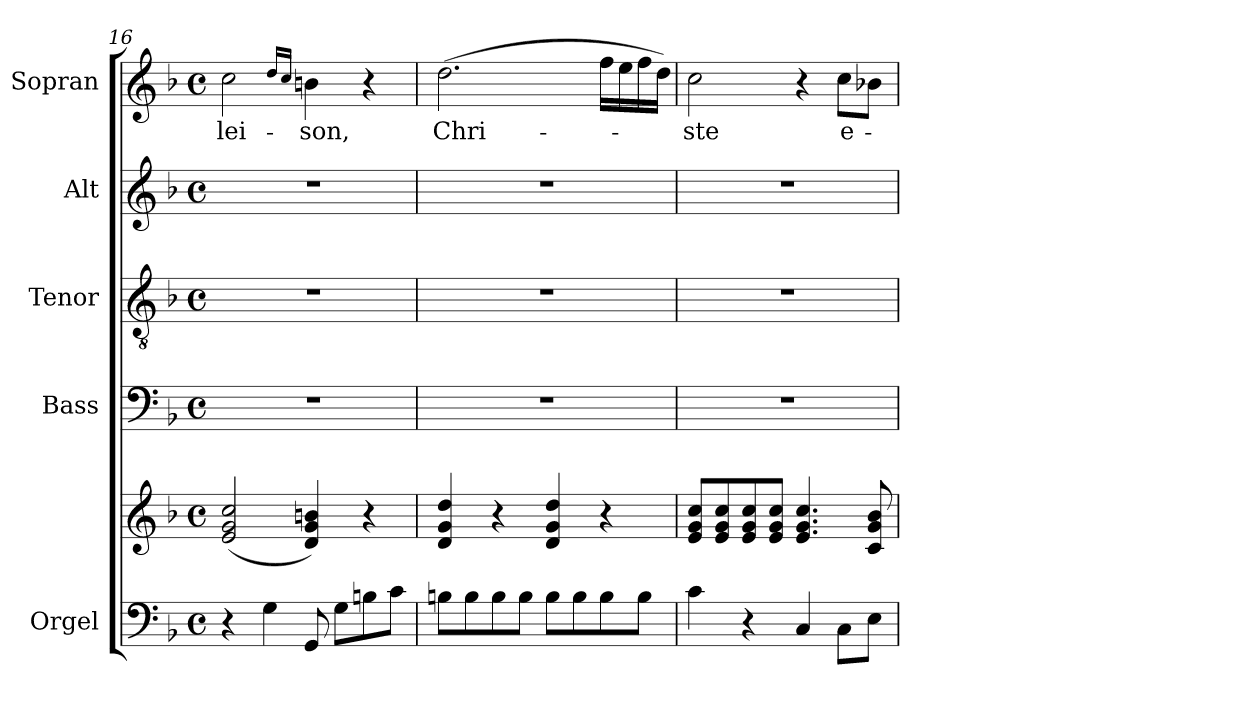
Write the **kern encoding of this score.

**kern	**kern	**kern	**kern	**kern	**kern	**text
*part5	*part5	*part4	*part3	*part2	*part1	*part1
*staff6	*staff5	*staff4	*staff3	*staff2	*staff1	*staff1
*I"Orgel	*	*I"Bass	*I"Tenor	*I"Alt	*I"Sopran	*
*I'Org.	*	*I'B.	*I'T.	*I'A.	*I'S.	*
!!LO:LB:g=z
*clefF4	*clefG2	*clefF4	*clefGv2	*clefG2	*clefG2	*
*k[b-]	*k[b-]	*k[b-]	*k[b-]	*k[b-]	*k[b-]	*
*F:	*F:	*F:	*F:	*F:	*F:	*
*M4/4	*M4/4	*M4/4	*M4/4	*M4/4	*M4/4	*
*met(c)	*met(c)	*met(c)	*met(c)	*met(c)	*met(c)	*
=16	=16	=16	=16	=16	=16	=16
!	!	!	!	!	!	!LO:LY:b
4r	(<2e/ 2g/ 2cc/	1r	1r	1r	2cc\	-lei-
4G\	.	.	.	.	.	.
.	.	.	.	.	16qdd/LL	.
.	.	.	.	.	16qcc/JJ	.
!	!	!	!	!	!	!LO:LY:b
8GG/	4d/ 4g/ 4bn/)	.	.	.	4bn\	-son,
8G\L	.	.	.	.	.	.
8Bn\	4r	.	.	.	4r	.
8c\J	.	.	.	.	.	.
=17	=17	=17	=17	=17	=17	=17
!	!	!	!	!	!	!LO:LY:b
8Bn\L	4d/ 4g/ 4dd/	1r	1r	1r	(>2.dd\	Chri-
8B\	.	.	.	.	.	.
8B\	4r	.	.	.	.	.
8B\J	.	.	.	.	.	.
8B\L	4d/ 4g/ 4dd/	.	.	.	.	.
8B\	.	.	.	.	.	.
8B\	4r	.	.	.	16ff\LL	.
.	.	.	.	.	16ee\	.
8B\J	.	.	.	.	16ff\	.
.	.	.	.	.	16dd\JJ)	.
=18	=18	=18	=18	=18	=18	=18
!	!	!	!	!	!	!LO:LY:b
4c\	8e/ 8g/ 8cc/L	1r	1r	1r	2cc\	-ste
.	8e/ 8g/ 8cc/	.	.	.	.	.
4r	8e/ 8g/ 8cc/	.	.	.	.	.
.	8e/ 8g/ 8cc/J	.	.	.	.	.
4C/	4.e/ 4.g/ 4.cc/	.	.	.	4r	.
!	!	!	!	!	!	!LO:LY:b
8C\L	.	.	.	.	8cc\L	e-
8E\J	8c/ 8g/ 8b-/	.	.	.	8b-X\J	.
=	=	=	=	=	=	=
*-	*-	*-	*-	*-	*-	*-
